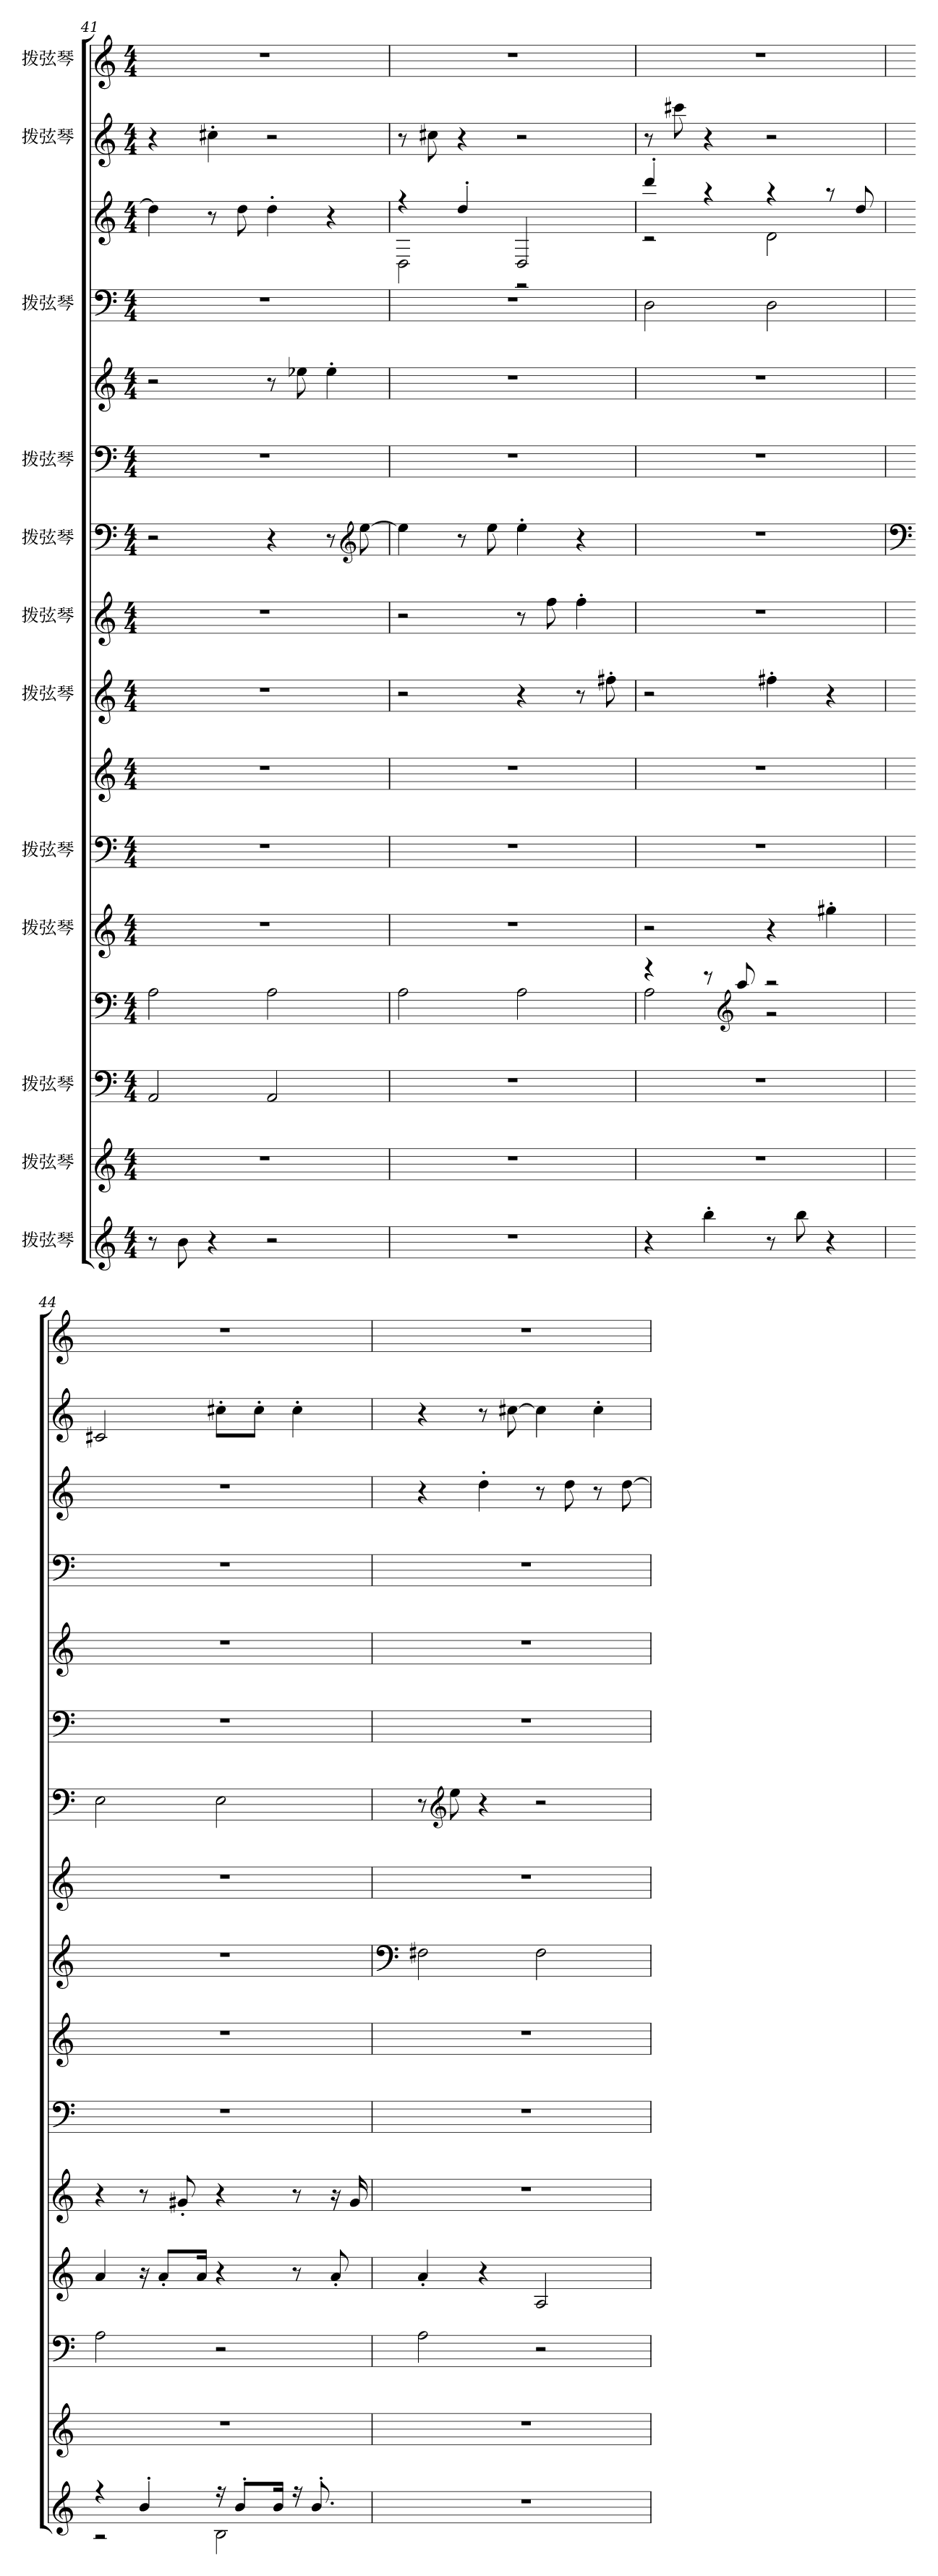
**kern	**kern	**kern	**kern	**kern	**kern	**kern	**kern	**kern	**kern	**kern	**kern	**kern	**kern	**kern	**kern
*part12	*part11	*part10	*part10	*part9	*part8	*part8	*part7	*part6	*part5	*part4	*part4	*part3	*part3	*part2	*part1
*staff16	*staff15	*staff14	*staff13	*staff12	*staff11	*staff10	*staff9	*staff8	*staff7	*staff6	*staff5	*staff4	*staff3	*staff2	*staff1
*I"拨弦琴	*I"拨弦琴	*I"拨弦琴	*	*I"拨弦琴	*I"拨弦琴	*	*I"拨弦琴	*I"拨弦琴	*I"拨弦琴	*I"拨弦琴	*	*I"拨弦琴	*	*I"拨弦琴	*I"拨弦琴
!!LO:PB:g=z
*clefG2	*clefG2	*clefF4	*clefF4	*clefG2	*clefF4	*clefG2	*clefG2	*clefG2	*clefF4	*clefF4	*clefG2	*clefF4	*clefG2	*clefG2	*clefG2
*k[]	*k[]	*k[]	*k[]	*k[]	*k[]	*k[]	*k[]	*k[]	*k[]	*k[]	*k[]	*k[]	*k[]	*k[]	*k[]
*M4/4	*M4/4	*M4/4	*M4/4	*M4/4	*M4/4	*M4/4	*M4/4	*M4/4	*M4/4	*M4/4	*M4/4	*M4/4	*M4/4	*M4/4	*M4/4
=41	=41	=41	=41	=41	=41	=41	=41	=41	=41	=41	=41	=41	=41	=41	=41
8r	1r	2AA/	2A\	1r	1r	1r	1r	1r	2r	1r	2r	1r	4dd\]	4r	1r
8b\	.	.	.	.	.	.	.	.	.	.	.	.	.	.	.
4r	.	.	.	.	.	.	.	.	.	.	.	.	8r	4cc#X'\	.
.	.	.	.	.	.	.	.	.	.	.	.	.	8dd\	.	.
2r	.	2AA/	2A\	.	.	.	.	.	4r	.	8r	.	4dd'\	2r	.
.	.	.	.	.	.	.	.	.	.	.	8ee-X\	.	.	.	.
.	.	.	.	.	.	.	.	.	8r	.	4ee-'\	.	4r	.	.
*	*	*	*	*	*	*	*	*	*clefG2	*	*	*	*	*	*
.	.	.	.	.	.	.	.	.	[8ee\	.	.	.	.	.	.
=42	=42	=42	=42	=42	=42	=42	=42	=42	=42	=42	=42	=42	=42	=42	=42
*	*	*	*	*	*	*	*	*	*	*	*	*	*^	*	*
1r	1r	1r	2A\	1r	1r	1r	2r	2r	4ee\]	1r	1r	1r	4r	2D\	8r	1r
.	.	.	.	.	.	.	.	.	.	.	.	.	.	.	8cc#X\	.
.	.	.	.	.	.	.	.	.	8r	.	.	.	4dd'/	.	4r	.
.	.	.	.	.	.	.	.	.	8ee\	.	.	.	.	.	.	.
.	.	.	2A\	.	.	.	4r	8r	4ee'\	.	.	.	2D/	2r	2r	.
.	.	.	.	.	.	.	.	8ff\	.	.	.	.	.	.	.	.
.	.	.	.	.	.	.	8r	4ff'\	4r	.	.	.	.	.	.	.
.	.	.	.	.	.	.	8ff#X'\	.	.	.	.	.	.	.	.	.
=43	=43	=43	=43	=43	=43	=43	=43	=43	=43	=43	=43	=43	=43	=43	=43	=43
*	*	*	*^	*	*	*	*	*	*	*	*	*	*	*	*	*
4r	1r	1r	4r	2A\	2r	1r	1r	2r	1r	1r	1r	1r	2D\	4ddd'/	2r	8r	1r
.	.	.	.	.	.	.	.	.	.	.	.	.	.	.	.	8ccc#X\	.
4bb'\	.	.	8r	.	.	.	.	.	.	.	.	.	.	4r	.	4r	.
*	*	*	*clefG2	*	*	*	*	*	*	*	*	*	*	*	*	*	*
.	.	.	8aa/	.	.	.	.	.	.	.	.	.	.	.	.	.	.
8r	.	.	2r	2r	4r	.	.	4ff#X'\	.	.	.	.	2D\	4r	2d\	2r	.
8bb\	.	.	.	.	.	.	.	.	.	.	.	.	.	.	.	.	.
4r	.	.	.	.	4gg#X'\	.	.	4r	.	.	.	.	.	8r	.	.	.
.	.	.	.	.	.	.	.	.	.	.	.	.	.	8dd/	.	.	.
*	*	*	*v	*v	*	*	*	*	*	*	*	*	*	*v	*v	*	*
!!LO:PB:g=z
=44	=44	=44	=44	=44	=44	=44	=44	=44	=44	=44	=44	=44	=44	=44	=44
*	*	*	*	*	*	*	*	*	*clefF4	*	*	*	*	*	*
*^	*	*	*	*	*	*	*	*	*	*	*	*	*	*	*
4r	2r	1r	2A\	4a/	4r	1r	1r	1r	1r	2E\	1r	1r	1r	1r	2c#X/	1r
4b'/	.	.	.	16r	8r	.	.	.	.	.	.	.	.	.	.	.
.	.	.	.	8a'/L	.	.	.	.	.	.	.	.	.	.	.	.
.	.	.	.	.	8g#X'/	.	.	.	.	.	.	.	.	.	.	.
.	.	.	.	16a/Jk	.	.	.	.	.	.	.	.	.	.	.	.
16r	2B\	.	2r	4r	4r	.	.	.	.	2E\	.	.	.	.	8cc#X'\L	.
8b'/L	.	.	.	.	.	.	.	.	.	.	.	.	.	.	.	.
.	.	.	.	.	.	.	.	.	.	.	.	.	.	.	8cc#'\J	.
16b/Jk	.	.	.	.	.	.	.	.	.	.	.	.	.	.	.	.
16r	.	.	.	8r	8r	.	.	.	.	.	.	.	.	.	4cc#'\	.
8.b'/	.	.	.	.	.	.	.	.	.	.	.	.	.	.	.	.
.	.	.	.	8a'/	16r	.	.	.	.	.	.	.	.	.	.	.
.	.	.	.	.	16g#/	.	.	.	.	.	.	.	.	.	.	.
*v	*v	*	*	*	*	*	*	*	*	*	*	*	*	*	*	*
=45	=45	=45	=45	=45	=45	=45	=45	=45	=45	=45	=45	=45	=45	=45	=45
*	*	*	*	*	*	*	*clefF4	*	*	*	*	*	*	*	*
1r	1r	2A\	4a'/	1r	1r	1r	2F#X\	1r	8r	1r	1r	1r	4r	4r	1r
*	*	*	*	*	*	*	*	*	*clefG2	*	*	*	*	*	*
.	.	.	.	.	.	.	.	.	8ee\	.	.	.	.	.	.
.	.	.	4r	.	.	.	.	.	4r	.	.	.	4dd'\	8r	.
.	.	.	.	.	.	.	.	.	.	.	.	.	.	[8cc#X\	.
.	.	2r	2A/	.	.	.	2F#\	.	2r	.	.	.	8r	4cc#\]	.
.	.	.	.	.	.	.	.	.	.	.	.	.	8dd\	.	.
.	.	.	.	.	.	.	.	.	.	.	.	.	8r	4cc#'\	.
.	.	.	.	.	.	.	.	.	.	.	.	.	[8dd\	.	.
=	=	=	=	=	=	=	=	=	=	=	=	=	=	=	=
*-	*-	*-	*-	*-	*-	*-	*-	*-	*-	*-	*-	*-	*-	*-	*-
